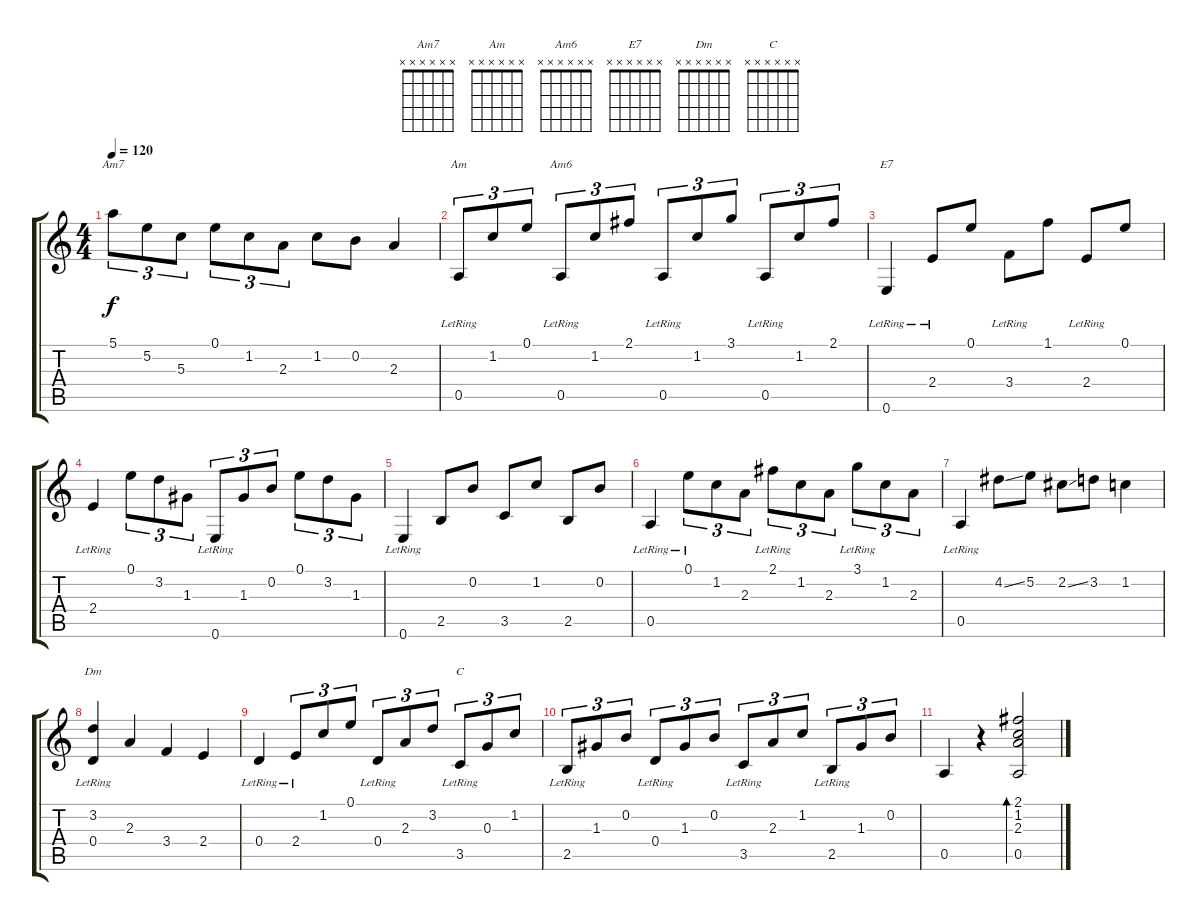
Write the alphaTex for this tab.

\track "" {instrument acousticguitarnylon}
\staff {score tabs}
\tuning (E4 B3 G3 D3 A2 E2) {hide}
\chord ("Am7" x x x x x x)
\chord ("Am" x x x x x x)
\chord ("Am6" x x x x x x)
\chord ("E7" x x x x x x)
\chord ("Dm" x x x x x x)
\chord ("C" x x x x x x)
\ts (4 4)
\tempo 120
\clef g2
\ks c
5.1.8{tu (3 2) ch "Am7" dy f} 5.2.8{tu (3 2)} 5.3.8{tu (3 2)} 0.1.8{tu (3 2)} 1.2.8{tu (3 2)} 2.3.8{tu (3 2)} 1.2.8 0.2.8 2.3.4 |
0.5{lr}.8{tu (3 2) ch "Am"} 1.2.8{tu (3 2)} 0.1.8{tu (3 2)} 0.5{lr}.8{tu (3 2) ch "Am6"} 1.2.8{tu (3 2)} 2.1.8{tu (3 2)} 0.5{lr}.8{tu (3 2)} 1.2.8{tu (3 2)} 3.1.8{tu (3 2)} 0.5{lr}.8{tu (3 2)} 1.2.8{tu (3 2)} 2.1.8{tu (3 2)} |
0.6{lr}.4{ch "E7"} 2.4{lr}.8 0.1.8 3.4{lr}.8 1.1.8 2.4{lr}.8 0.1.8 |
2.4{lr}.4 0.1.8{tu (3 2)} 3.2.8{tu (3 2)} 1.3.8{tu (3 2)} 0.6{lr}.8{tu (3 2)} 1.3.8{tu (3 2)} 0.2.8{tu (3 2)} 0.1.8{tu (3 2)} 3.2.8{tu (3 2)} 1.3.8{tu (3 2)} |
0.6{lr}.4 2.5.8 0.2.8 3.5.8 1.2.8 2.5.8 0.2.8 |
0.5{lr}.4 0.1{lr}.8{tu (3 2)} 1.2.8{tu (3 2)} 2.3.8{tu (3 2)} 2.1{lr}.8{tu (3 2)} 1.2.8{tu (3 2)} 2.3.8{tu (3 2)} 3.1{lr}.8{tu (3 2)} 1.2.8{tu (3 2)} 2.3.8{tu (3 2)} |
0.5{lr}.4 4.2{ss}.8 5.2.8 2.2{ss}.8 3.2.8 1.2.4 |
(3.2 0.4{lr}).4{ch "Dm"} 2.3.4 3.4.4 2.4.4 |
0.4{lr}.4 2.4{lr}.8{tu (3 2)} 1.2.8{tu (3 2)} 0.1.8{tu (3 2)} 0.4{lr}.8{tu (3 2)} 2.3.8{tu (3 2)} 3.2.8{tu (3 2)} 3.5{lr}.8{tu (3 2) ch "C"} 0.3.8{tu (3 2)} 1.2.8{tu (3 2)} |
2.5{lr}.8{tu (3 2)} 1.3.8{tu (3 2)} 0.2.8{tu (3 2)} 0.4{lr}.8{tu (3 2)} 1.3.8{tu (3 2)} 0.2.8{tu (3 2)} 3.5{lr}.8{tu (3 2)} 2.3.8{tu (3 2)} 1.2.8{tu (3 2)} 2.5{lr}.8{tu (3 2)} 1.3.8{tu (3 2)} 0.2.8{tu (3 2)} |
0.5.4 r.4 (2.1 1.2 2.3 0.5).2{bd 480}
